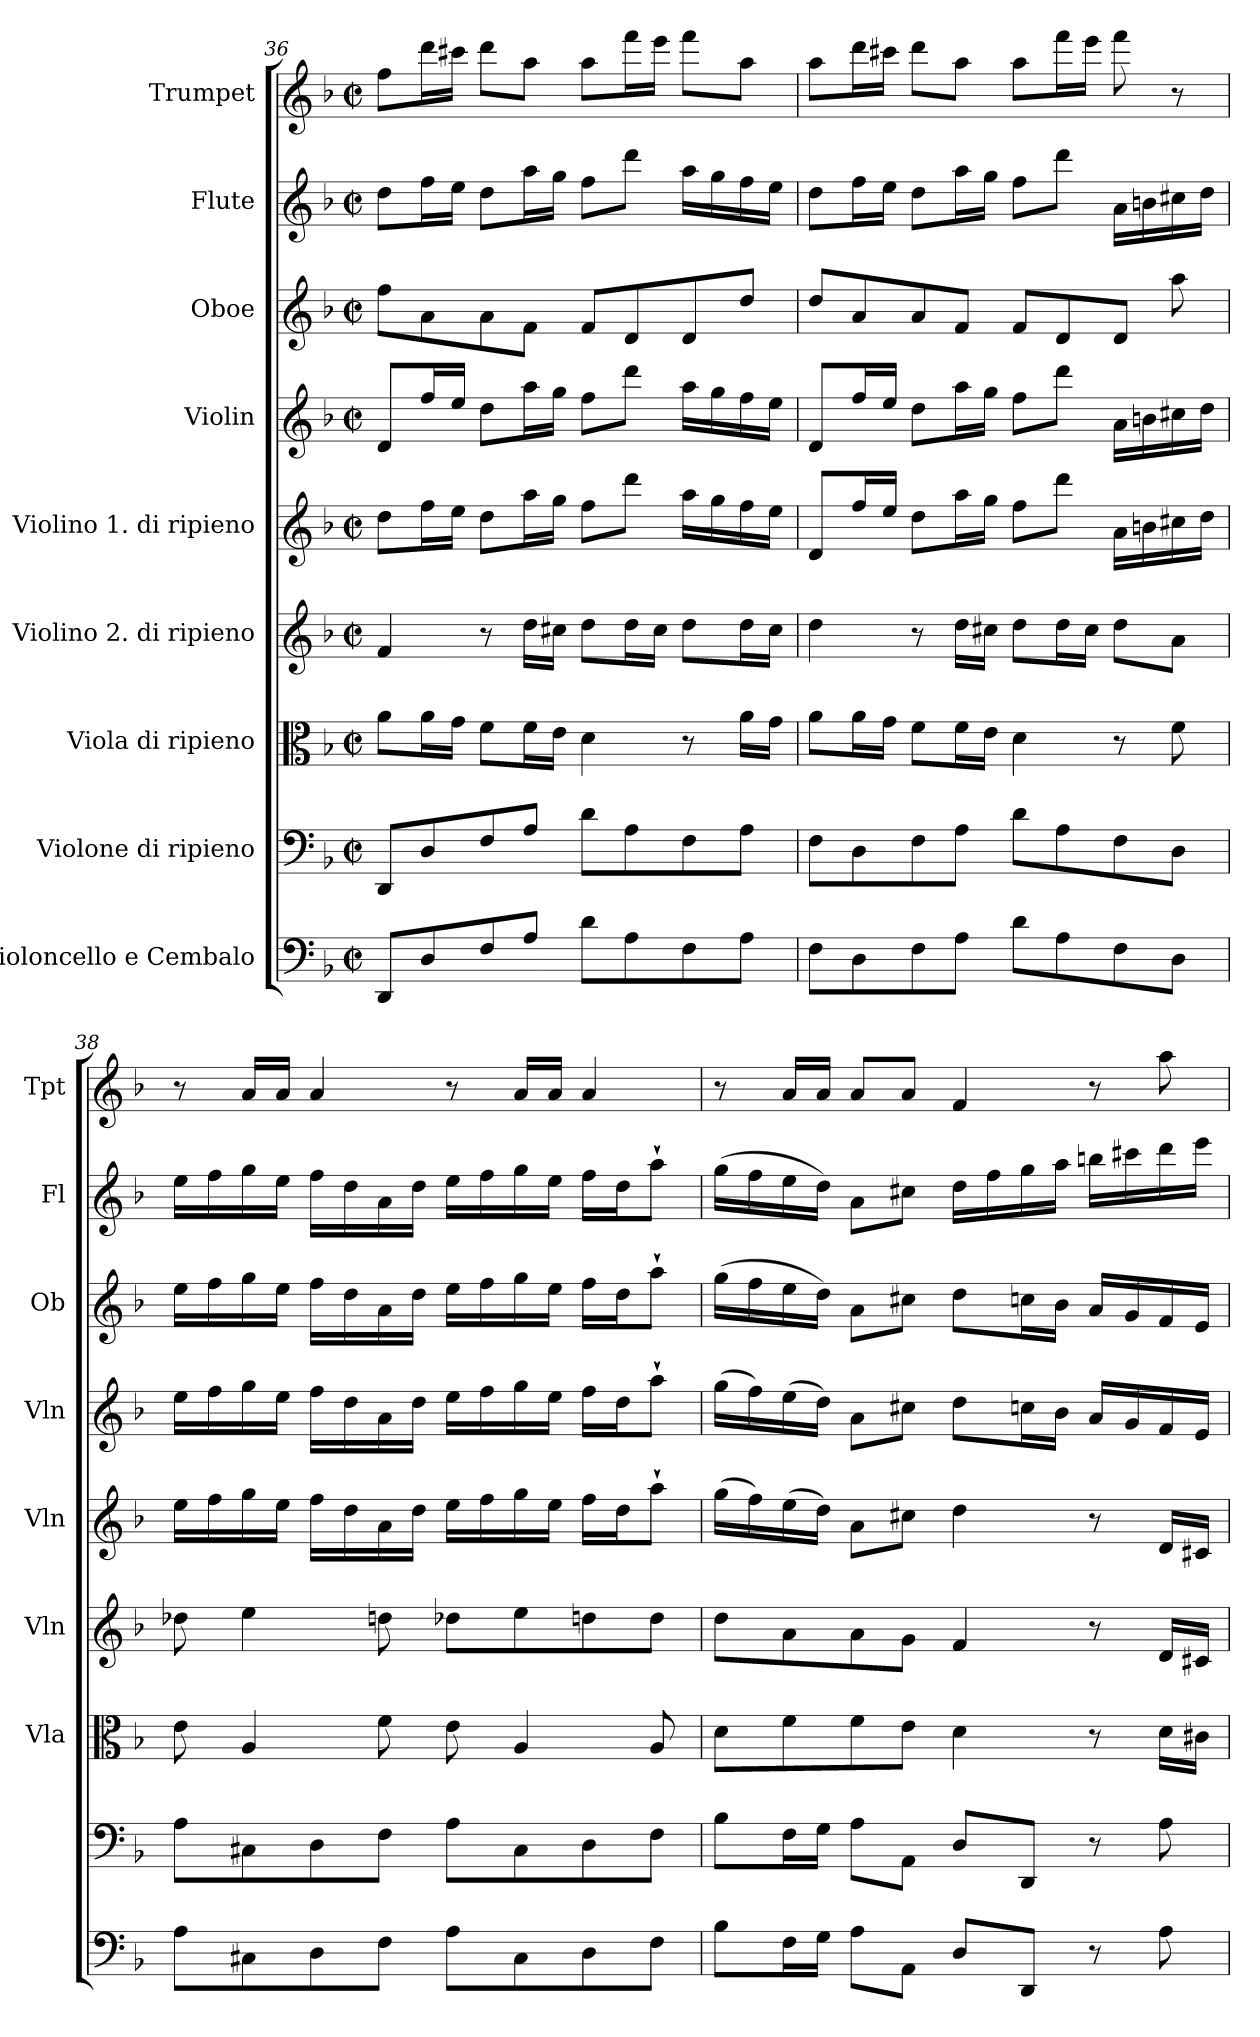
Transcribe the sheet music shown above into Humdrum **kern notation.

**kern	**kern	**kern	**kern	**kern	**kern	**kern	**kern	**kern
*part9	*part8	*part7	*part6	*part5	*part4	*part3	*part2	*part1
*staff9	*staff8	*staff7	*staff6	*staff5	*staff4	*staff3	*staff2	*staff1
*I"Violoncello e Cembalo	*I"Violone di ripieno	*I"Viola di ripieno	*I"Violino 2. di ripieno	*I"Violino 1. di ripieno	*I"Violin	*I"Oboe	*I"Flute	*I"Trumpet
*	*	*I'Vla	*I'Vln	*I'Vln	*I'Vln	*I'Ob	*I'Fl	*I'Tpt
*clefF4	*clefF4	*clefC3	*clefG2	*clefG2	*clefG2	*clefG2	*clefG2	*clefG2
*k[b-]	*k[b-]	*k[b-]	*k[b-]	*k[b-]	*k[b-]	*k[b-]	*k[b-]	*k[b-]
*F:	*F:	*F:	*F:	*F:	*F:	*F:	*F:	*F:
*M2/2	*M2/2	*M2/2	*M2/2	*M2/2	*M2/2	*M2/2	*M2/2	*M2/2
*met(c|)	*met(c|)	*met(c|)	*met(c|)	*met(c|)	*met(c|)	*met(c|)	*met(c|)	*met(c|)
=36	=36	=36	=36	=36	=36	=36	=36	=36
8DDL	8DDL	8aL	4f	8ddL	8dL	8ffL	8ddL	8ffL
8D	8D	16aL	.	16ffL	16ffL	8a	16ffL	16dddL
.	.	16gJJ	.	16eeJJ	16eeJJ	.	16eeJJ	16ccc#XJJ
8F	8F	8fL	8r	8ddL	8ddL	8a	8ddL	8dddL
8AJ	8AJ	16fL	16ddLL	16aaL	16aaL	8fJ	16aaL	8aaJ
.	.	16eJJ	16cc#XJJ	16ggJJ	16ggJJ	.	16ggJJ	.
8dL	8dL	4d	8ddL	8ffL	8ffL	8fL	8ffL	8aaL
8A	8A	.	16ddL	8dddJ	8dddJ	8d	8dddJ	16fffL
.	.	.	16cc#JJ	.	.	.	.	16eeeJJ
8F	8F	8r	8ddL	16aaLL	16aaLL	8d	16aaLL	8fffL
.	.	.	.	16gg	16gg	.	16gg	.
8AJ	8AJ	16aLL	16ddL	16ff	16ff	8ddJ	16ff	8aaJ
.	.	16gJJ	16cc#JJ	16eeJJ	16eeJJ	.	16eeJJ	.
=37	=37	=37	=37	=37	=37	=37	=37	=37
8FL	8FL	8aL	4dd	8dL	8dL	8ddL	8ddL	8aaL
8D	8D	16aL	.	16ffL	16ffL	8a	16ffL	16dddL
.	.	16gJJ	.	16eeJJ	16eeJJ	.	16eeJJ	16ccc#XJJ
8F	8F	8fL	8r	8ddL	8ddL	8a	8ddL	8dddL
8AJ	8AJ	16fL	16ddLL	16aaL	16aaL	8fJ	16aaL	8aaJ
.	.	16eJJ	16cc#XJJ	16ggJJ	16ggJJ	.	16ggJJ	.
8dL	8dL	4d	8ddL	8ffL	8ffL	8fL	8ffL	8aaL
8A	8A	.	16ddL	8dddJ	8dddJ	8d	8dddJ	16fffL
.	.	.	16cc#JJ	.	.	.	.	16eeeJJ
8F	8F	8r	8ddL	16aLL	16aLL	8dJ	16aLL	8fff
.	.	.	.	16bn	16bn	.	16bn	.
8DJ	8DJ	8f	8aJ	16cc#X	16cc#X	8aa	16cc#X	8r
.	.	.	.	16ddJJ	16ddJJ	.	16ddJJ	.
=38	=38	=38	=38	=38	=38	=38	=38	=38
8AL	8AL	8e	8dd-X	16eeLL	16eeLL	16eeLL	16eeLL	8r
.	.	.	.	16ff	16ff	16ff	16ff	.
8C#X	8C#X	4A	4ee	16gg	16gg	16gg	16gg	16aLL
.	.	.	.	16eeJJ	16eeJJ	16eeJJ	16eeJJ	16aJJ
8D	8D	.	.	16ffLL	16ffLL	16ffLL	16ffLL	4a
.	.	.	.	16dd	16dd	16dd	16dd	.
8FJ	8FJ	8f	8ddn	16a	16a	16a	16a	.
.	.	.	.	16ddJJ	16ddJJ	16ddJJ	16ddJJ	.
8AL	8AL	8e	8dd-XL	16eeLL	16eeLL	16eeLL	16eeLL	8r
.	.	.	.	16ff	16ff	16ff	16ff	.
8C#	8C#	4A	8ee	16gg	16gg	16gg	16gg	16aLL
.	.	.	.	16eeJJ	16eeJJ	16eeJJ	16eeJJ	16aJJ
8D	8D	.	8ddn	16ffLL	16ffLL	16ffLL	16ffLL	4a
.	.	.	.	16ddJ	16ddJ	16ddJ	16ddJ	.
8FJ	8FJ	8A	8ddJ	8aa`J	8aa`J	8aa`J	8aa`J	.
=39	=39	=39	=39	=39	=39	=39	=39	=39
8B-L	8B-L	8dL	8ddL	(16ggLL	(16ggLL	(16ggLL	(16ggLL	8r
.	.	.	.	16ff)	16ff)	16ff	16ff	.
16FL	16FL	8f	8a	(16ee	(16ee	16ee	16ee	16aLL
16GJJ	16GJJ	.	.	16ddJJ)	16ddJJ)	16ddJJ)	16ddJJ)	16aJJ
8AL	8AL	8f	8a	8aL	8aL	8aL	8aL	8aL
8AAJ	8AAJ	8eJ	8gJ	8cc#XJ	8cc#XJ	8cc#XJ	8cc#XJ	8aJ
8DL	8DL	4d	4f	4dd	8ddL	8ddL	16ddLL	4f
.	.	.	.	.	.	.	16ff	.
8DDJ	8DDJ	.	.	.	16ccnL	16ccnL	16gg	.
.	.	.	.	.	16b-JJ	16b-JJ	16aaJJ	.
8r	8r	8r	8r	8r	16aLL	16aLL	16bbnLL	8r
.	.	.	.	.	16g	16g	16ccc#X	.
8A	8A	16dLL	16dLL	16dLL	16f	16f	16ddd	8aa
.	.	16c#XJJ	16c#XJJ	16c#XJJ	16eJJ	16eJJ	16eeeJJ	.
=	=	=	=	=	=	=	=	=
*-	*-	*-	*-	*-	*-	*-	*-	*-
